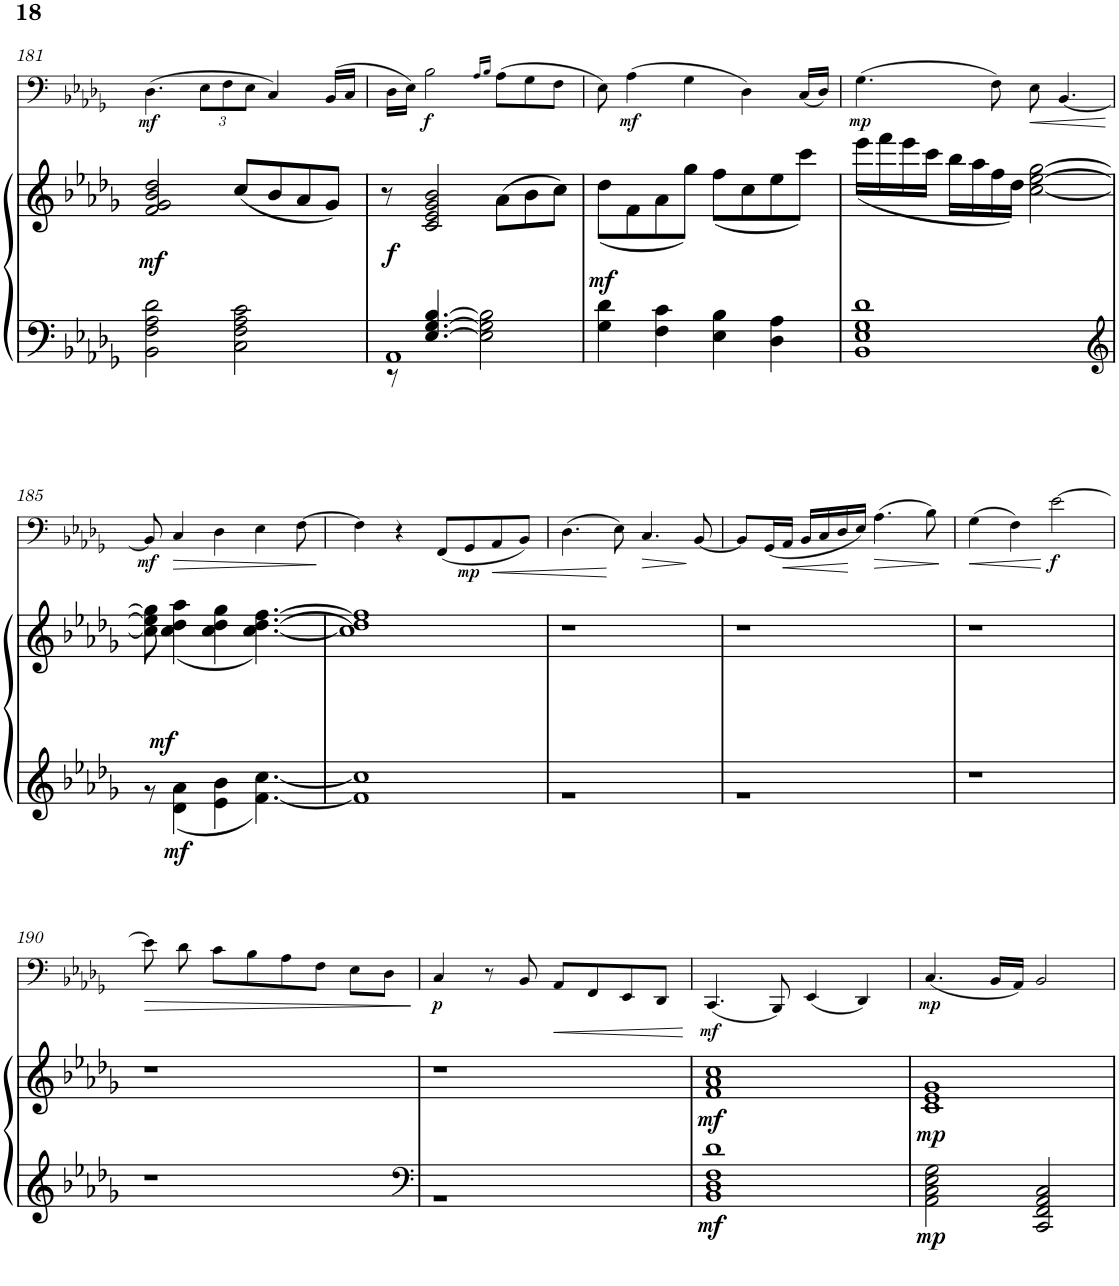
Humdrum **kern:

**kern	**kern	**dynam	**kern	**dynam
*part2	*part2	*part2	*part1	*part1
*staff3	*staff2	*staff2/3	*staff1	*staff1
*I"Piano	*	*	*I"Tuba	*
*I'Pno	*	*	*I'Tba	*
!!LO:PB:g=z
*clefF4	*clefG2	*	*clefF4	*
*k[b-e-a-d-g-]	*k[b-e-a-d-g-]	*	*k[b-e-a-d-g-]	*
*D-:	*D-:	*	*D-:	*
*M4/4	*M4/4	*	*M4/4	*
=181	=181	=181	=181	=181
!	!	!LO:DY:b	!	!LO:DY:b
2BB-\ 2F\ 2A-\ 2d-\	2f/ 2g-/ 2b-/ 2dd-/	mf	(4.D-\	mf
*	*	*	*Xbrackettup	*
.	.	.	12E-\L	.
.	.	.	12F\	.
2C\ 2F\ 2A-\ 2c\	(<8cc/L	.	.	.
.	.	.	12E-\J	.
.	8b-/	.	4C/)	.
.	8a-/	.	.	.
.	8g-/J)	.	(16BB-/LL	.
.	.	.	16C/JJ	.
=182	=182	=182	=182	=182
*^	*	*	*	*
*	*^	*	*	*	*
!	!	!	!	!LO:DY:b	!	!
2ryy	1AA-	8r	8r	f	16D-\LL	.
.	.	.	.	.	16E-\JJ)	.
!	!	!	!	!	!	!LO:DY:b
.	.	[4.E-/ [4.G-/ [4.B-/	2c/ 2e-/ 2g-/ 2b-/	.	2B-\	f
2ryy	.	2E-\] 2G-\] 2B-\]	.	.	.	.
.	.	.	.	.	16qA-/LL	.
.	.	.	.	.	16qB-/JJ	.
.	.	.	(8a-\L	.	(8A-\L	.
.	.	.	8b-\	.	8G-\	.
.	.	.	8cc\J)	.	8F\J	.
*v	*v	*v	*	*	*	*
=183	=183	=183	=183	=183
!	!	!LO:DY:b	!	!
4G-\ 4d-\	(<8dd-\L	mf	8E-\)	.
!	!	!	!	!LO:DY:b
.	8f\	.	(4A-\	mf
4F\ 4c\	8a-\	.	.	.
.	8gg-\J)	.	4G-\	.
4E-\ 4B-\	(<8ff\L	.	.	.
.	8cc\	.	4D-\)	.
4D-\ 4A-\	8ee-\	.	.	.
.	8ccc\J)	.	(16C/LL	.
.	.	.	16D-/JJ)	.
=184	=184	=184	=184	=184
*^	*	*	*	*
!	!	!	!	!	!LO:DY:b
1ryy	1BB- 1E- 1G- 1d-	(<16eee-\LL	.	(4.G-\	mp
.	.	16fff\	.	.	.
.	.	16eee-\	.	.	.
.	.	16ccc\JJ	.	.	.
.	.	16bb-\LL	.	.	.
.	.	16aa-\	.	.	.
.	.	16ff\	.	8F\)	.
.	.	16dd-\JJ)	.	.	.
!	!	!	!	!	!LO:HP:b
.	.	[2cc\ [2ee-\ [2gg-\	.	8E-\	<
.	.	.	.	[4.BB-/	.
*v	*v	*	*	*	*
.	.	.	.	[
!!LO:LB:g=z
=185	=185	=185	=185	=185
*clefG2	*	*	*	*
*^	*	*	*	*
!	!	!	!	!	!LO:DY:b
1ryy	8r	8cc\] 8ee-\] 8gg-\]	.	8BB-/]	mf
!	!	!	!LO:DY:b=2	!	!LO:HP:b
!	!	!	!LO:DY:n=1:b	!	!
.	4d-\ 4a-\	(<4cc\ 4dd-\ 4aa-\	mf mf	4C/	>
.	4e-\ 4b-\	4cc\ 4dd-\ 4gg-\	.	4D-\	.
.	[4.f\ [4.cc\	[4.cc\ [4.dd-\ [4.ff\)	.	4E-\	.
.	.	.	.	[8F\	.
*v	*v	*	*	*	*
.	.	.	.	]
=186	=186	=186	=186	=186
*^	*	*	*	*
1ryy	1f] 1cc]	1cc] 1dd-] 1ff]	.	4F\]	.
.	.	.	.	4r	.
.	.	.	.	(8FF/L	.
!	!	!	!	!	!LO:DY:b
.	.	.	.	8GG-/	mp
!	!	!	!	!	!LO:HP:b
.	.	.	.	8AA-/	<
.	.	.	.	8BB-/J)	.
=187	=187	=187	=187	=187	=187
1ryy	1r	1r	.	(4.D-\	.
.	.	.	.	8E-\)	[
!	!	!	!	!	!LO:HP:b
.	.	.	.	4.C/	>
.	.	.	.	[8BB-/	]
=188	=188	=188	=188	=188	=188
1ryy	1r	1r	.	8BB-/L]	.
.	.	.	.	(16GG-/L	.
!	!	!	!	!	!LO:HP:b
.	.	.	.	16AA-/JJ	<
.	.	.	.	16BB-/LL	.
.	.	.	.	16C/	.
.	.	.	.	16D-/	.
.	.	.	.	16E-/JJ)	[
!	!	!	!	!	!LO:HP:b
.	.	.	.	(4.A-\	>
.	.	.	.	8B-\)	.
*v	*v	*	*	*	*
.	.	.	.	]
=189	=189	=189	=189	=189
!	!	!	!	!LO:HP:b
1r	1r	.	(4G-\	<
.	.	.	4F\)	.
!	!	!	!	!LO:DY:n=1:b
.	.	.	[2e-\	[ f
!!LO:LB:g=z
=190	=190	=190	=190	=190
!	!	!	!	!LO:HP:b
1r	1r	.	8e-\]	>
.	.	.	8d-\	.
.	.	.	8c\L	.
.	.	.	8B-\	.
.	.	.	8A-\	.
.	.	.	8F\J	.
.	.	.	8E-\L	.
.	.	.	8D-\J	.
.	.	.	.	]
=191	=191	=191	=191	=191
*clefF4	*	*	*	*
*^	*	*	*	*
!	!	!	!	!	!LO:DY:b
1ryy	1r	1r	.	4C/	p
.	.	.	.	8r	.
.	.	.	.	8BB-/	.
!	!	!	!	!	!LO:HP:b
.	.	.	.	8AA-/L	<
.	.	.	.	8FF/	.
.	.	.	.	8EE-/	.
.	.	.	.	8DD-/J	.
*v	*v	*	*	*	*
.	.	.	.	[
=192	=192	=192	=192	=192
*^	*	*	*	*
!	!	!	!LO:DY:b=2	!	!
!	!	!	!LO:DY:n=1:b	!	!LO:DY:b
1ryy	1BB- 1D- 1F 1d-	1f 1a- 1cc	mf mf	(4.CC/	mf
.	.	.	.	8BBB-/)	.
.	.	.	.	(4EE-/	.
.	.	.	.	4DD-/)	.
*v	*v	*	*	*	*
=193	=193	=193	=193	=193
!	!	!LO:DY:b=2	!	!
!	!	!LO:DY:n=1:b	!	!LO:DY:b
2AA-\ 2C\ 2E-\ 2G-\	1c 1e- 1g-	mp mp	(4.C/	mp
.	.	.	16BB-/LL	.
.	.	.	16AA-/JJ)	.
2CC/ 2FF/ 2AA-/ 2C/	.	.	2BB-/	.
=	=	=	=	=
*-	*-	*-	*-	*-
